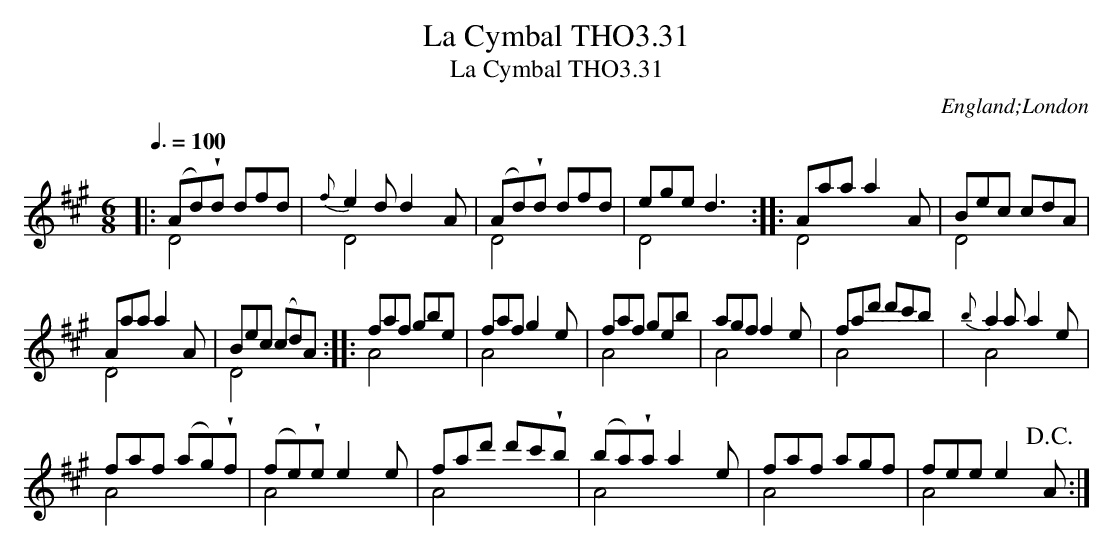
X:1
T:Cymbal THO3.31, La
T:La Cymbal THO3.31
O:England;London
M:6/8
L:1/8
Q:3/8=100
K:A
|:(Ad)!wedge!d dfd &D4x2|{f}e2 d d2 A &D4x2|\
(Ad)!wedge!d dfd &D4x2|ege d3 &D4x2::Aaa a2 A &D4x2|Bec cdA &D4x2|
Aaa a2 A &D4x2|Bec (cd)A &D4x2::faf gbe &A4x2|\
faf g2 e &A4x2|faf geb &A4x2|agf f2 e &A4x2|\
fad' d'c'b &A4x2|{b}a2 a a2 e &A4x2|
faf (ag)!wedge!f &A4x2|(fe)!wedge!e e2 e &A4x2|\
fad' d'c'!wedge!b &A4x2|(ba)!wedge!a a2 e &A4x2|\
faf agf &A4x2|fee e2 !D.C.!A &A4x2:|
